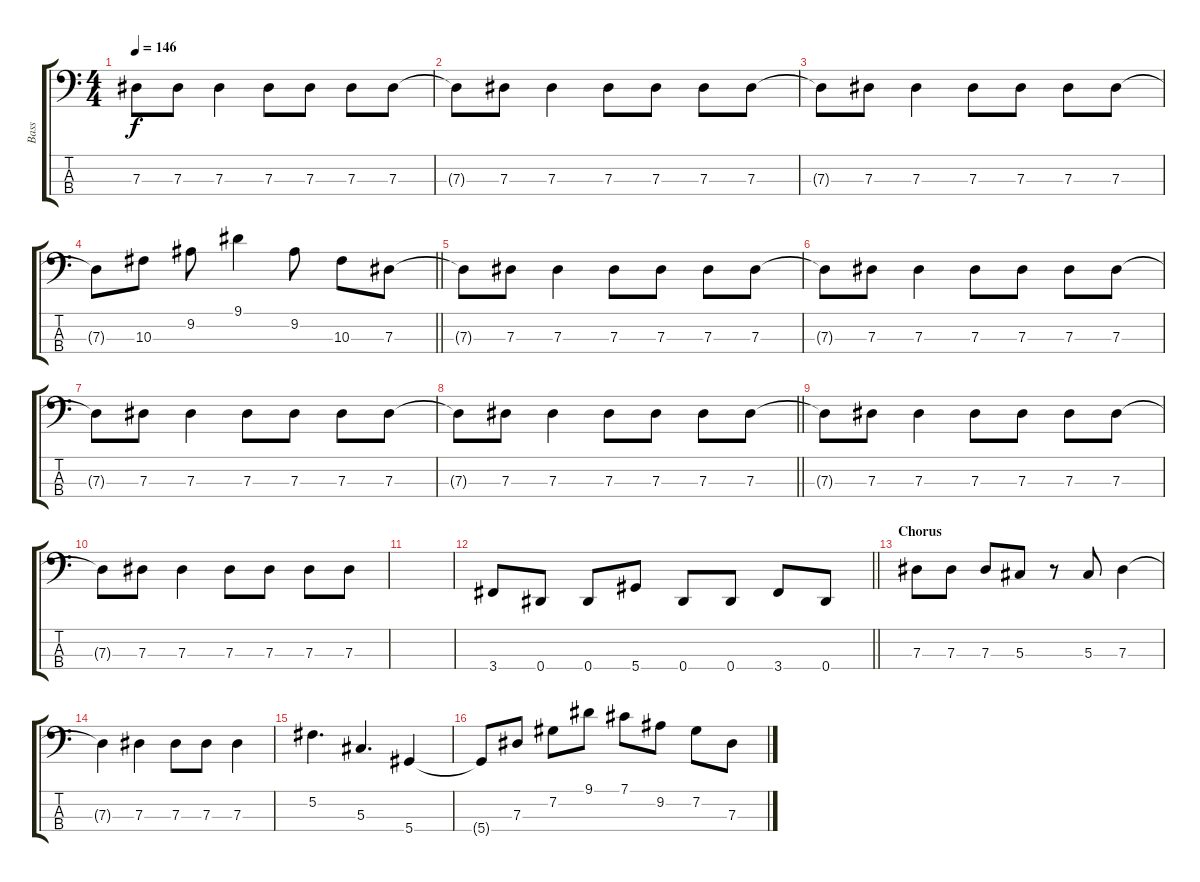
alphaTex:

\track ("Bass" "Bass") {instrument electricbassfinger}
\staff {score tabs}
\tuning (Gb2 Db2 Ab1 Eb1) {hide}
\ts (4 4)
\tempo 146
\clef f4
\ks c
7.3{t}.8{dy f} 7.3.8 7.3.4 7.3.8 7.3.8 7.3.8 7.3.8 |
7.3{t}.8 7.3.8 7.3.4 7.3.8 7.3.8 7.3.8 7.3.8 |
7.3{t}.8 7.3.8 7.3.4 7.3.8 7.3.8 7.3.8 7.3.8 |
\barLineRight lightlight
7.3{t}.8 10.3.8 9.2.8 9.1.4 9.2.8 10.3.8 7.3.8 |
7.3{t}.8 7.3.8 7.3.4 7.3.8 7.3.8 7.3.8 7.3.8 |
7.3{t}.8 7.3.8 7.3.4 7.3.8 7.3.8 7.3.8 7.3.8 |
7.3{t}.8 7.3.8 7.3.4 7.3.8 7.3.8 7.3.8 7.3.8 |
\barLineRight lightlight
7.3{t}.8 7.3.8 7.3.4 7.3.8 7.3.8 7.3.8 7.3.8 |
7.3{t}.8 7.3.8 7.3.4 7.3.8 7.3.8 7.3.8 7.3.8 |
7.3{t}.8 7.3.8 7.3.4 7.3.8 7.3.8 7.3.8 7.3.8 |
|
\barLineRight lightlight
3.4.8 0.4.8 0.4.8 5.4.8 0.4.8 0.4.8 3.4.8 0.4.8 |
\section ("" "Chorus")
7.3.8 7.3.8 7.3.8 5.3.8 r.8 5.3.8 7.3.4 |
7.3{t}.4 7.3.4 7.3.8 7.3.8 7.3.4 |
5.2.4{d} 5.3.4{d} 5.4.4 |
5.4{t}.8 7.3.8 7.2.8 9.1.8 7.1.8 9.2.8 7.2.8 7.3.8
